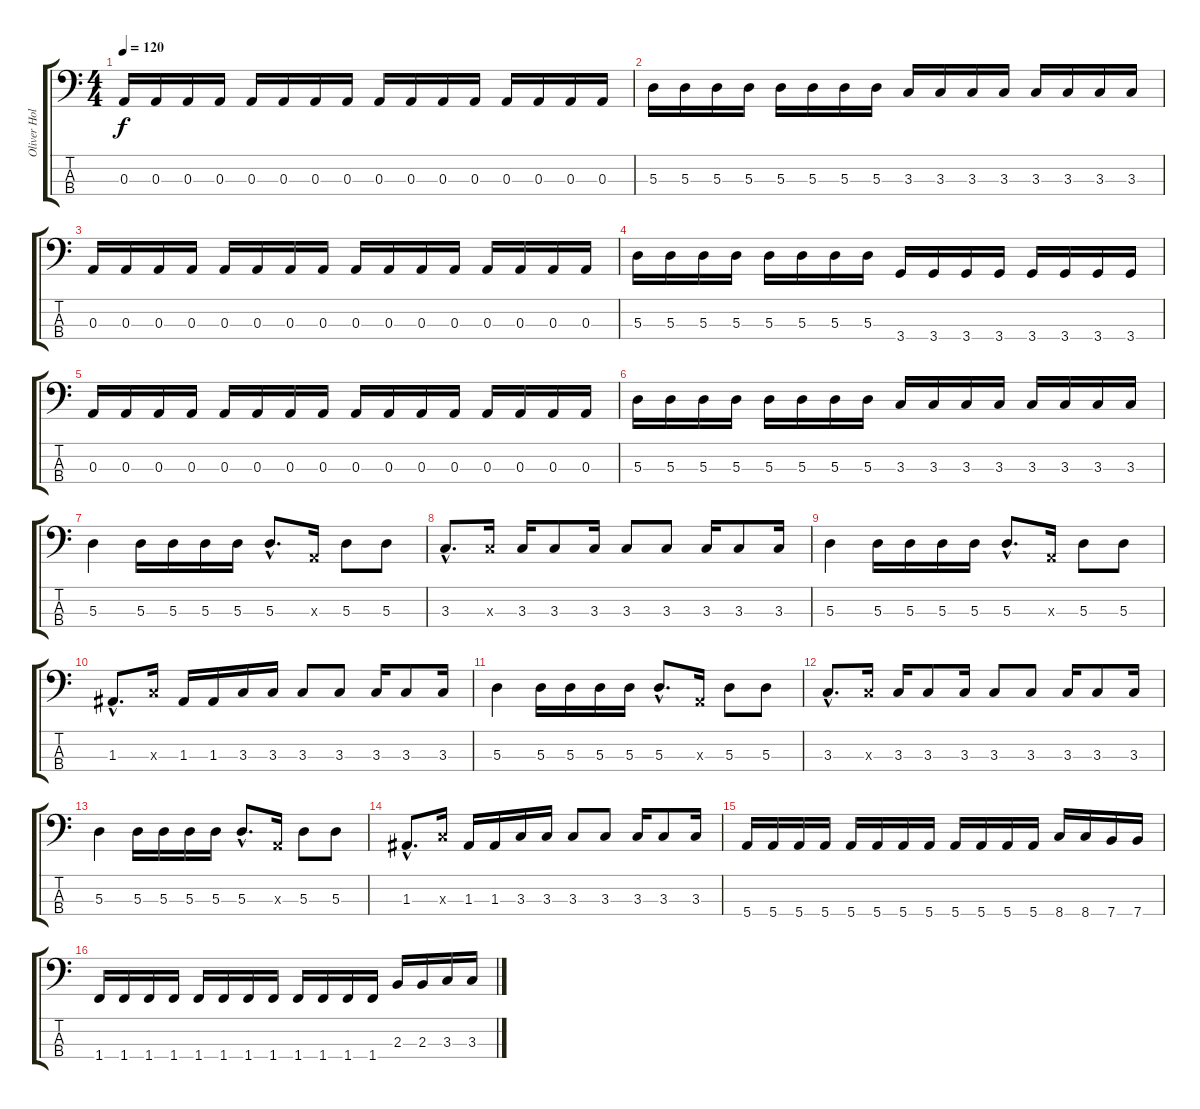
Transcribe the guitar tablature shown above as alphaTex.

\track ("Oliver Holzwarth" "Oliver Hol") {instrument electricbassfinger}
\staff {score tabs}
\tuning (G2 D2 A1 E1) {hide}
\ts (4 4)
\tempo 120
\clef f4
\ks c
0.3.16{dy f} 0.3.16 0.3.16 0.3.16 0.3.16 0.3.16 0.3.16 0.3.16 0.3.16 0.3.16 0.3.16 0.3.16 0.3.16 0.3.16 0.3.16 0.3.16 |
5.3.16 5.3.16 5.3.16 5.3.16 5.3.16 5.3.16 5.3.16 5.3.16 3.3.16 3.3.16 3.3.16 3.3.16 3.3.16 3.3.16 3.3.16 3.3.16 |
0.3.16 0.3.16 0.3.16 0.3.16 0.3.16 0.3.16 0.3.16 0.3.16 0.3.16 0.3.16 0.3.16 0.3.16 0.3.16 0.3.16 0.3.16 0.3.16 |
5.3.16 5.3.16 5.3.16 5.3.16 5.3.16 5.3.16 5.3.16 5.3.16 3.4.16 3.4.16 3.4.16 3.4.16 3.4.16 3.4.16 3.4.16 3.4.16 |
0.3.16 0.3.16 0.3.16 0.3.16 0.3.16 0.3.16 0.3.16 0.3.16 0.3.16 0.3.16 0.3.16 0.3.16 0.3.16 0.3.16 0.3.16 0.3.16 |
5.3.16 5.3.16 5.3.16 5.3.16 5.3.16 5.3.16 5.3.16 5.3.16 3.3.16 3.3.16 3.3.16 3.3.16 3.3.16 3.3.16 3.3.16 3.3.16 |
5.3.4 5.3.16 5.3.16 5.3.16 5.3.16 5.3{hac}.8{d} 0.3{x}.16 5.3.8 5.3.8 |
3.3{hac}.8{d} 3.3{x}.16 3.3.16 3.3.8 3.3.16 3.3.8 3.3.8 3.3.16 3.3.8 3.3.16 |
5.3.4 5.3.16 5.3.16 5.3.16 5.3.16 5.3{hac}.8{d} 0.3{x}.16 5.3.8 5.3.8 |
1.3{hac}.8{d} 3.3{x}.16 1.3.16 1.3.16 3.3.16 3.3.16 3.3.8 3.3.8 3.3.16 3.3.8 3.3.16 |
5.3.4 5.3.16 5.3.16 5.3.16 5.3.16 5.3{hac}.8{d} 0.3{x}.16 5.3.8 5.3.8 |
3.3{hac}.8{d} 3.3{x}.16 3.3.16 3.3.8 3.3.16 3.3.8 3.3.8 3.3.16 3.3.8 3.3.16 |
5.3.4 5.3.16 5.3.16 5.3.16 5.3.16 5.3{hac}.8{d} 0.3{x}.16 5.3.8 5.3.8 |
1.3{hac}.8{d} 3.3{x}.16 1.3.16 1.3.16 3.3.16 3.3.16 3.3.8 3.3.8 3.3.16 3.3.8 3.3.16 |
5.4.16 5.4.16 5.4.16 5.4.16 5.4.16 5.4.16 5.4.16 5.4.16 5.4.16 5.4.16 5.4.16 5.4.16 8.4.16 8.4.16 7.4.16 7.4.16 |
1.4.16 1.4.16 1.4.16 1.4.16 1.4.16 1.4.16 1.4.16 1.4.16 1.4.16 1.4.16 1.4.16 1.4.16 2.3.16 2.3.16 3.3.16 3.3.16
